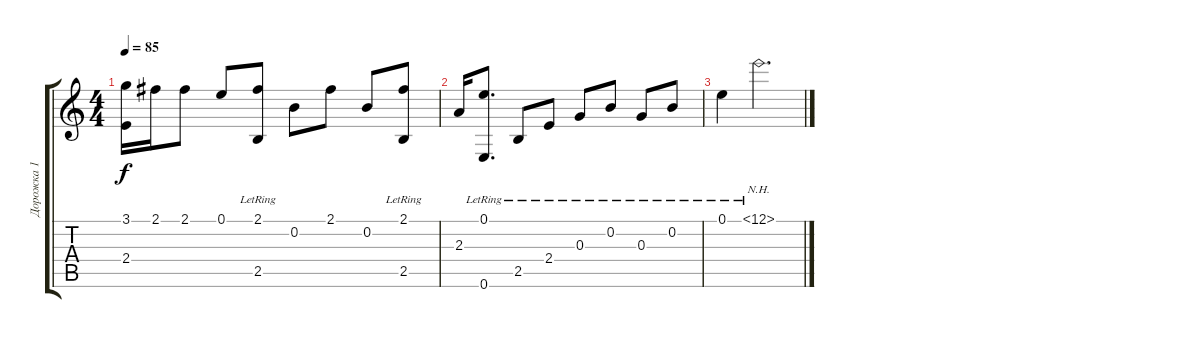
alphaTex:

\track ("Дорожка 1" "Дорожка 1") {instrument electricguitarjazz}
\staff {score tabs}
\tuning (E4 B3 G3 D3 A2 E2) {hide}
\ts (4 4)
\tempo 85
\clef g2
\ks c
(3.1{t} 2.4{t}).16{dy f} 2.1.16 2.1.8 0.1.8 (2.1{lr} 2.5{lr}).8 0.2.8 2.1.8 0.2.8 (2.1{lr} 2.5{lr}).8 |
2.3.16 (0.1{lr} 0.6{lr}).8{d} 2.5{lr}.8 2.4{lr}.8 0.3{lr}.8 0.2{lr}.8 0.3{lr}.8 0.2{lr}.8 |
0.1{lr}.4 12.1{nh lr}.2{d}
